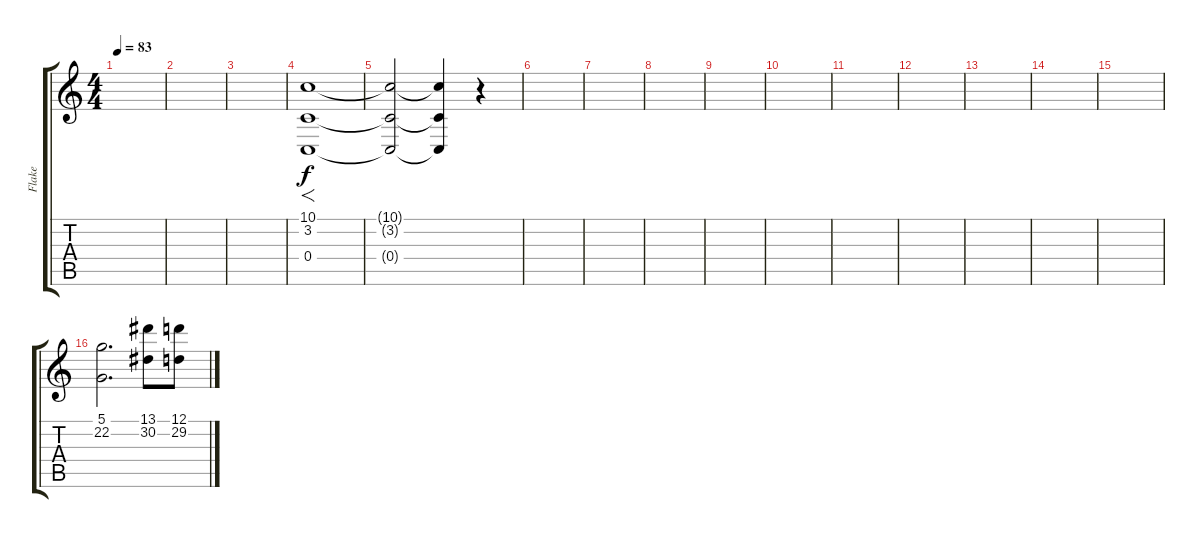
\track ("Flake" "Flake") {instrument pad8sweep}
\staff {score tabs}
\tuning (D4 A3 F3 C3 G2 C2) {hide}
\ts (4 4)
\tempo 83
\clef g2
\ks c
|
|
|
(10.1 3.2 0.4).1{f} |
(10.1{t} 3.2{t} 0.4{t}).2 (10.1{t} 3.2{t} 0.4{t}).4 r.4{volume 0} |
|
|
|
|
|
|
|
|
|
|
(5.1 22.2).2{d instrument choiraahs} (13.1 30.2).8 (12.1 29.2).8
